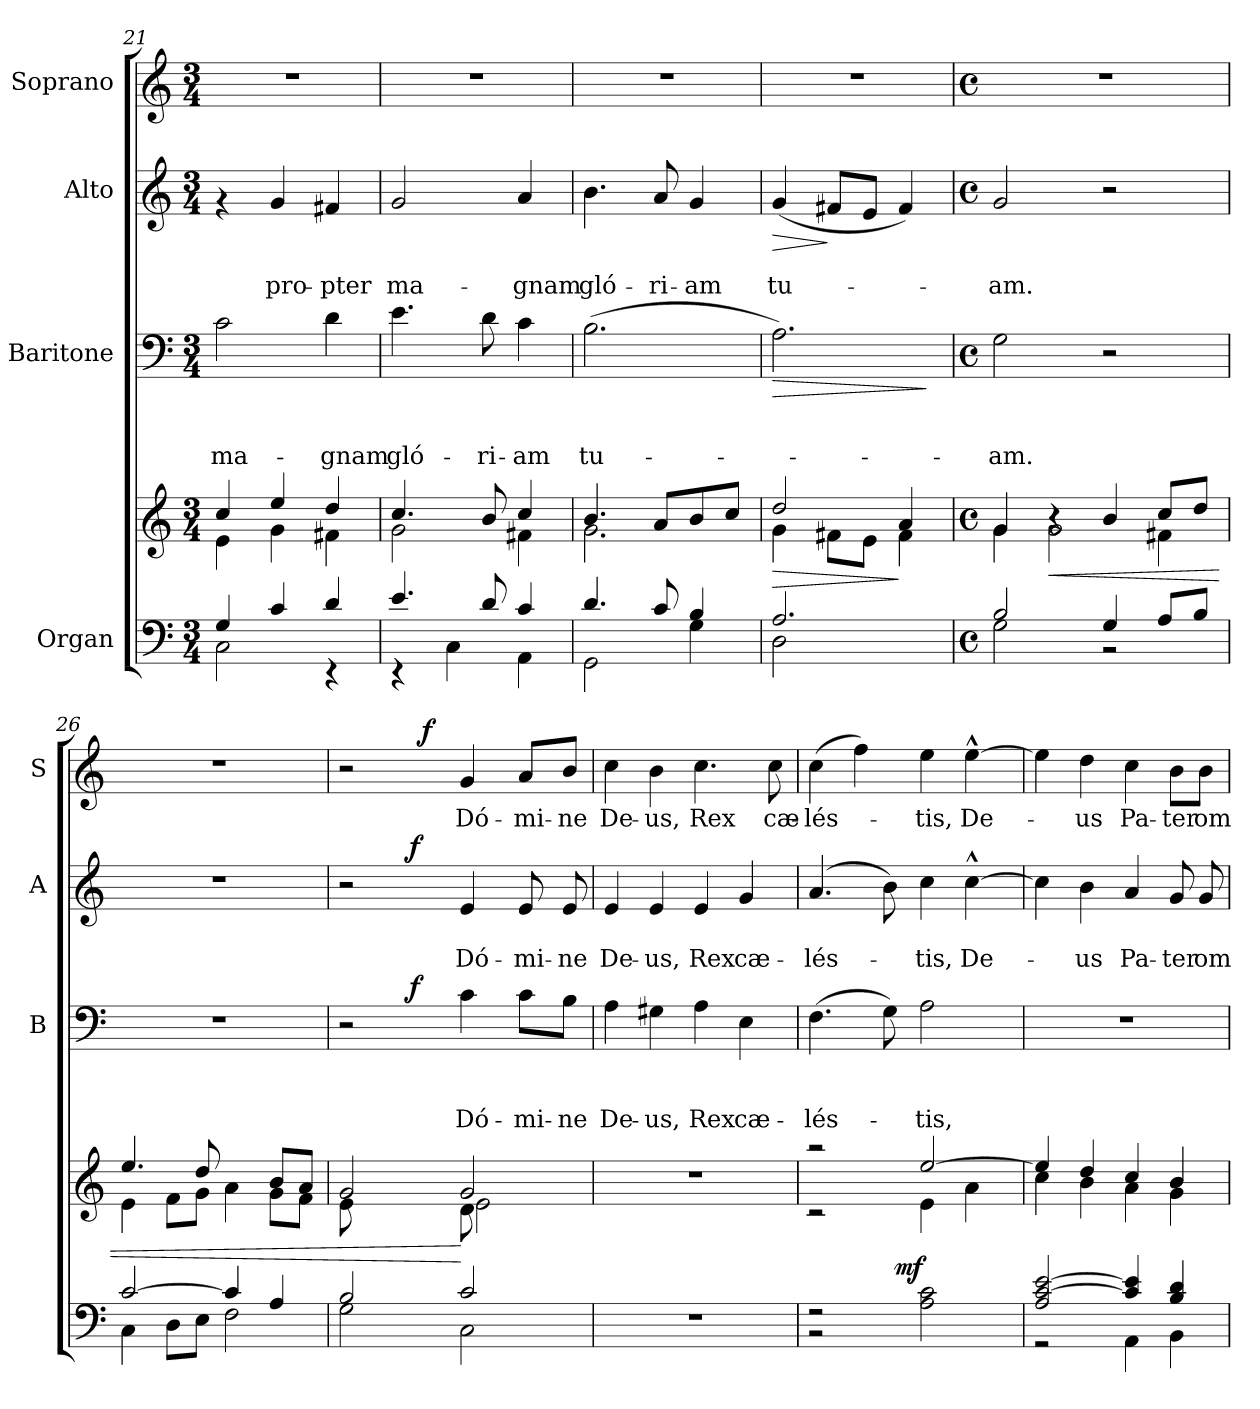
**kern	**kern	**dynam	**kern	**text	**text	**text	**dynam	**kern	**text	**text	**dynam	**kern	**text	**dynam
*part4	*part4	*part4	*part3	*part3	*part3	*part3	*part3	*part2	*part2	*part2	*part2	*part1	*part1	*part1
*staff5	*staff4	*staff4/5	*staff3	*staff3	*staff3	*staff3	*staff3	*staff2	*staff2	*staff2	*staff2	*staff1	*staff1	*staff1
*I"Organ	*	*	*I"Baritone	*	*	*	*	*I"Alto	*	*	*	*I"Soprano	*	*
*	*	*	*I'B	*	*	*	*	*I'A	*	*	*	*I'S	*	*
*clefF4	*clefG2	*	*clefF4	*	*	*	*	*clefG2	*	*	*	*clefG2	*	*
*k[]	*k[]	*	*k[]	*	*	*	*	*k[]	*	*	*	*k[]	*	*
*C:	*C:	*	*C:	*	*	*	*	*C:	*	*	*	*C:	*	*
*M3/4	*M3/4	*	*M3/4	*	*	*	*	*M3/4	*	*	*	*M3/4	*	*
=21	=21	=21	=21	=21	=21	=21	=21	=21	=21	=21	=21	=21	=21	=21
*^	*^	*	*	*	*	*	*	*	*	*	*	*	*	*
!	!	!	!	!	!	!	!	!LO:LY:b	!	!	!	!	!	!	!	!
4G/	2C\	4cc/	4e\	.	2c\	.	.	ma-	.	4rf	.	.	.	2.r	.	.
!	!	!	!	!	!	!	!	!	!	!	!	!LO:LY:b	!	!	!	!
4c/	.	4ee/	4g\	.	.	.	.	.	.	4g/	.	pro-	.	.	.	.
!	!	!	!	!	!	!	!	!LO:LY:b	!	!	!	!LO:LY:b	!	!	!	!
4d/	4rEE	4dd/	4f#X\	.	4d\	.	.	-gnam	.	4f#X/	.	-pter	.	.	.	.
!!LO:PB:g=z
=22	=22	=22	=22	=22	=22	=22	=22	=22	=22	=22	=22	=22	=22	=22	=22	=22
!	!	!	!	!	!	!	!	!LO:LY:b	!	!	!	!LO:LY:b	!	!	!	!
4.e/	4rEE	4.cc/	2g\	.	4.e\	.	.	gló-	.	2g/	.	ma-	.	2.r	.	.
.	4C\	.	.	.	.	.	.	.	.	.	.	.	.	.	.	.
!	!	!	!	!	!	!	!	!LO:LY:b	!	!	!	!	!	!	!	!
8d/	.	8b/	.	.	8d\	.	.	-ri-	.	.	.	.	.	.	.	.
!	!	!	!	!	!	!	!	!LO:LY:b	!	!	!	!LO:LY:b	!	!	!	!
4c/	4AA\	4cc/	4f#X\	.	4c\	.	.	-am	.	4a/	.	-gnam	.	.	.	.
=23	=23	=23	=23	=23	=23	=23	=23	=23	=23	=23	=23	=23	=23	=23	=23	=23
!	!	!	!	!	!	!	!	!LO:LY:b	!	!	!	!LO:LY:b	!	!	!	!
4.d/	2GG\	4.b/	2.g\	.	(>2.B\	.	.	tu-	.	4.b\	.	gló-	.	2.r	.	.
!	!	!	!	!	!	!	!	!	!	!	!	!LO:LY:b	!	!	!	!
8c/	.	8a/L	.	.	.	.	.	.	.	8a/	.	-ri-	.	.	.	.
!	!	!	!	!	!	!	!	!	!	!	!	!LO:LY:b	!	!	!	!
4B/	4G\	8b/	.	.	.	.	.	.	.	4g/	.	-am	.	.	.	.
.	.	8cc/J	.	.	.	.	.	.	.	.	.	.	.	.	.	.
=24	=24	=24	=24	=24	=24	=24	=24	=24	=24	=24	=24	=24	=24	=24	=24	=24
!	!	!	!	!LO:HP:b	!	!	!	!	!LO:HP:b	!	!	!LO:LY:b	!LO:HP:b	!	!	!
2.A/	2D\	2dd/	4g\	>	2.A\)	.	.	.	>	(<4g/	.	tu-	>	2.r	.	.
.	.	.	8f#X\L	.	.	.	.	.	.	8f#X/L	.	.	]	.	.	.
.	.	.	8e\J	.	.	.	.	.	.	8e/J	.	.	.	.	.	.
.	4ryy	4a/	4f#\	]	.	.	.	.	.	4f#/)	.	.	.	.	.	.
*v	*v	*	*	*	*	*	*	*	*	*	*	*	*	*	*	*
*	*v	*v	*	*	*	*	*	*	*	*	*	*	*	*	*
.	.	.	.	.	.	.	]	.	.	.	.	.	.	.
=25	=25	=25	=25	=25	=25	=25	=25	=25	=25	=25	=25	=25	=25	=25
*M4/4	*M4/4	*	*M4/4	*	*	*	*	*M4/4	*	*	*	*M4/4	*	*
*met(c)	*met(c)	*	*met(c)	*	*	*	*	*met(c)	*	*	*	*met(c)	*	*
*^	*^	*	*	*	*	*	*	*	*	*	*	*	*	*
!	!	!	!	!	!	!	!	!LO:LY:b	!	!	!	!LO:LY:b	!	!	!	!
2B/	2G\	4g/	4g\	.	2G\	.	.	-am.	.	2g/	.	-am.	.	1r	.	.
!	!	!	!	!LO:HP:b	!	!	!	!	!	!	!	!	!	!	!	!
.	.	4ra	2g\	<	.	.	.	.	.	.	.	.	.	.	.	.
4G/	2r	4b/	.	.	2r	.	.	.	.	2r	.	.	.	.	.	.
8A/L	.	8cc/L	4f#X\	.	.	.	.	.	.	.	.	.	.	.	.	.
8B/J	.	8dd/J	.	.	.	.	.	.	.	.	.	.	.	.	.	.
=26	=26	=26	=26	=26	=26	=26	=26	=26	=26	=26	=26	=26	=26	=26	=26	=26
[>2c/	4C\	4.ee/	4e\	.	1r	.	.	.	.	1r	.	.	.	1r	.	.
.	8D\L	.	8f\L	.	.	.	.	.	.	.	.	.	.	.	.	.
.	8E\J	8dd/	8g\J	.	.	.	.	.	.	.	.	.	.	.	.	.
4c/]	2F\	4ryy	4a\	.	.	.	.	.	.	.	.	.	.	.	.	.
4A/	.	8b/L	8g\L	.	.	.	.	.	.	.	.	.	.	.	.	.
.	.	8a/J	8f\J	.	.	.	.	.	.	.	.	.	.	.	.	.
=27	=27	=27	=27	=27	=27	=27	=27	=27	=27	=27	=27	=27	=27	=27	=27	=27
*	*^	*	*^	*	*^	*	*	*	*	*^	*	*	*	*^	*	*
2B/	2ryy	2G\	2g/	8e\	2ryy	.	2r	4ryy	.	.	.	.	2r	4ryy	.	.	.	2r	4ryy	.	.
.	.	.	.	4.ryy	.	.	.	.	.	.	.	.	.	.	.	.	.	.	.	.	.
.	.	.	.	.	.	.	.	32ryy	.	.	.	.	.	32ryy	.	.	.	.	16ryy	.	.
!	!	!	!	!	!	!	!	!	!	!	!	!LO:DY:a	!	!	!	!	!LO:DY:a	!	!	!	!
.	.	.	.	.	.	.	.	2ryy	.	.	.	f	.	2ryy	.	.	f	.	.	.	.
!	!	!	!	!	!	!	!	!	!	!	!	!	!	!	!	!	!	!	!	!	!LO:DY:a
.	.	.	.	.	.	.	.	.	.	.	.	.	.	.	.	.	.	.	2ryy	.	f
!	!	!	!	!	!	!	!	!	!	!	!LO:LY:b	!	!	!	!	!LO:LY:b	!	!	!	!LO:LY:b	!
2ryy	2c/	2C\	2g/	8d\	2e\	[	4c\	.	.	.	Dó-	.	4e/	.	.	Dó-	.	4g/	.	Dó-	.
.	.	.	.	4.ryy	.	.	.	.	.	.	.	.	.	.	.	.	.	.	.	.	.
!	!	!	!	!	!	!	!	!	!	!	!LO:LY:b	!	!	!	!	!LO:LY:b	!	!	!	!LO:LY:b	!
.	.	.	.	.	.	.	8c\L	.	.	.	-mi-	.	8e/	.	.	-mi-	.	8a/L	.	-mi-	.
.	.	.	.	.	.	.	.	8..ryy	.	.	.	.	.	8..ryy	.	.	.	.	.	.	.
.	.	.	.	.	.	.	.	.	.	.	.	.	.	.	.	.	.	.	8.ryy	.	.
!	!	!	!	!	!	!	!	!	!	!	!LO:LY:b	!	!	!	!	!LO:LY:b	!	!	!	!LO:LY:b	!
.	.	.	.	.	.	.	8B\J	.	.	.	-ne	.	8e/	.	.	-ne	.	8b/J	.	-ne	.
*v	*v	*v	*	*	*	*	*	*	*	*	*	*	*	*	*	*	*	*	*	*	*
*	*v	*v	*v	*	*	*	*	*	*	*	*	*	*	*	*	*	*	*	*
=28	=28	=28	=28	=28	=28	=28	=28	=28	=28	=28	=28	=28	=28	=28	=28	=28	=28
!	!	!	!	!	!	!	!LO:LY:b	!	!	!	!	!LO:LY:b	!	!	!	!LO:LY:b	!
*	*	*	*v	*v	*	*	*	*	*	*	*	*	*	*v	*v	*	*
*	*	*	*	*	*	*	*	*v	*v	*	*	*	*	*	*
1r	1r	.	4A\	.	.	De-	.	4e/	.	De-	.	4cc\	De-	.
!	!	!	!	!	!	!LO:LY:b	!	!	!	!LO:LY:b	!	!	!LO:LY:b	!
.	.	.	4G#X\	.	.	-us,	.	4e/	.	-us,	.	4b\	-us,	.
!	!	!	!	!	!	!LO:LY:b	!	!	!	!LO:LY:b	!	!	!LO:LY:b	!
.	.	.	4A\	.	.	Rex	.	4e/	.	Rex	.	4.cc\	Rex	.
!	!	!	!	!	!	!LO:LY:b	!	!	!	!LO:LY:b	!	!	!	!
.	.	.	4E\	.	.	cæ-	.	4g/	.	cæ-	.	.	.	.
!	!	!	!	!	!	!	!	!	!	!	!	!	!LO:LY:b	!
.	.	.	.	.	.	.	.	.	.	.	.	8cc\	cæ-	.
!!LO:LB:g=z
=29	=29	=29	=29	=29	=29	=29	=29	=29	=29	=29	=29	=29	=29	=29
*^	*^	*	*	*	*	*	*	*	*	*	*	*	*	*
!	!	!	!	!	!	!	!	!LO:LY:b	!	!	!	!LO:LY:b	!	!	!LO:LY:b	!
*	*^	*	*	*	*	*	*	*	*	*	*	*	*	*	*	*
2r	2r	4ryy	2raa	2rc	.	(>4.F\	.	.	-lés-	.	(4.a/	.	-lés-	.	(>4cc\	-lés-	.
.	.	8ryy	.	.	.	.	.	.	.	.	.	.	.	.	4ff\)	.	.
.	.	32ryy	.	.	.	8G\)	.	.	.	.	8b\)	.	.	.	.	.	.
!	!	!	!	!	!LO:DY:a=2	!	!	!	!	!	!	!	!	!	!	!	!
.	.	2ryy	.	.	mf	.	.	.	.	.	.	.	.	.	.	.	.
!	!	!	!	!	!	!	!	!	!LO:LY:b	!	!	!	!LO:LY:b	!	!	!LO:LY:b	!
2ryy	2A\ 2c\	.	[>2ee/	4e\	.	2A\	.	.	-tis,	.	4cc\	.	-tis,	.	4ee\	-tis,	.
!	!	!	!	!	!	!	!	!	!	!	!	!	!LO:LY:b	!	!	!LO:LY:b	!
.	.	.	.	4a\	.	.	.	.	.	.	[>4cc^^>\	.	De-	.	[>4ee^^>\	De-	.
.	.	16.ryy	.	.	.	.	.	.	.	.	.	.	.	.	.	.	.
*	*v	*v	*	*	*	*	*	*	*	*	*	*	*	*	*	*	*
=30	=30	=30	=30	=30	=30	=30	=30	=30	=30	=30	=30	=30	=30	=30	=30	=30
2A/ [>2c/ [>2e/	2r	4ee/]	4cc\	.	1r	.	.	.	.	4cc\]	.	.	.	4ee\]	.	.
!	!	!	!	!	!	!	!	!	!	!	!	!LO:LY:b	!	!	!LO:LY:b	!
.	.	4dd/	4b\	.	.	.	.	.	.	4b\	.	-us	.	4dd\	-us	.
!	!	!	!	!	!	!	!	!	!	!	!	!LO:LY:b	!	!	!LO:LY:b	!
4c/] 4e/]	4AA\	4cc/	4a\	.	.	.	.	.	.	4a/	.	Pa-	.	4cc\	Pa-	.
!	!	!	!	!	!	!	!	!	!	!	!	!LO:LY:b	!	!	!LO:LY:b	!
4B/ 4d/	4BB\	4b/	4g\	.	.	.	.	.	.	8g/	.	-ter	.	8b\L	-ter	.
!	!	!	!	!	!	!	!	!	!	!	!	!LO:LY:b	!	!	!LO:LY:b	!
.	.	.	.	.	.	.	.	.	.	8g/	.	om-	.	8b\J	om-	.
*v	*v	*	*	*	*	*	*	*	*	*	*	*	*	*	*	*
*	*v	*v	*	*	*	*	*	*	*	*	*	*	*	*	*
=	=	=	=	=	=	=	=	=	=	=	=	=	=	=
*-	*-	*-	*-	*-	*-	*-	*-	*-	*-	*-	*-	*-	*-	*-
